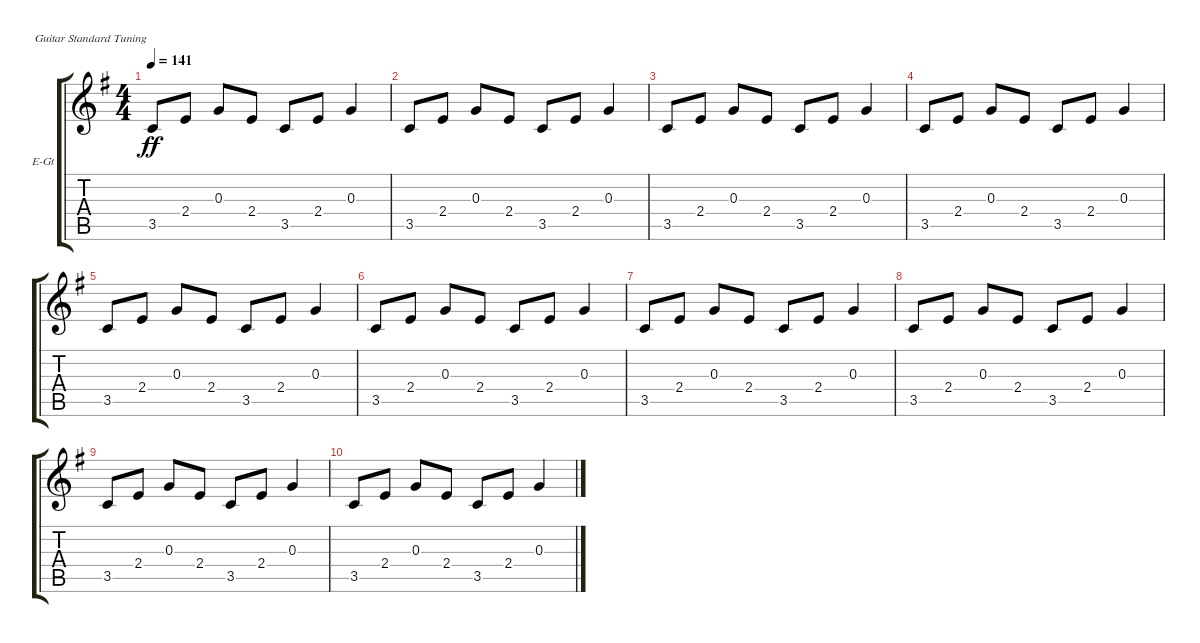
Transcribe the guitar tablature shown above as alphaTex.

\defaultSystemsLayout 4
\bracketExtendMode groupsimilarinstruments
\firstSystemTrackNameOrientation horizontal
\otherSystemsTrackNameOrientation horizontal
\track ("Electric Guitar" "E-Gt") {instrument electricguitarclean}
\staff {score tabs}
\tuning (E4 B3 G3 D3 A2 E2)
\ts (4 4)
\tempo 141
\clef g2
\scale
0.333333
\ks g
3.5.8{dy ff} 2.4.8 0.3.8 2.4.8 3.5.8 2.4.8 0.3.4 |
3.5.8 2.4.8 0.3.8 2.4.8 3.5.8 2.4.8 0.3.4 |
3.5.8 2.4.8 0.3.8 2.4.8 3.5.8 2.4.8 0.3.4 |
3.5.8 2.4.8 0.3.8 2.4.8 3.5.8 2.4.8 0.3.4 |
3.5.8 2.4.8 0.3.8 2.4.8 3.5.8 2.4.8 0.3.4 |
3.5.8 2.4.8 0.3.8 2.4.8 3.5.8 2.4.8 0.3.4 |
3.5.8 2.4.8 0.3.8 2.4.8 3.5.8 2.4.8 0.3.4 |
3.5.8 2.4.8 0.3.8 2.4.8 3.5.8 2.4.8 0.3.4 |
3.5.8 2.4.8 0.3.8 2.4.8 3.5.8 2.4.8 0.3.4 |
3.5.8 2.4.8 0.3.8 2.4.8 3.5.8 2.4.8 0.3.4
